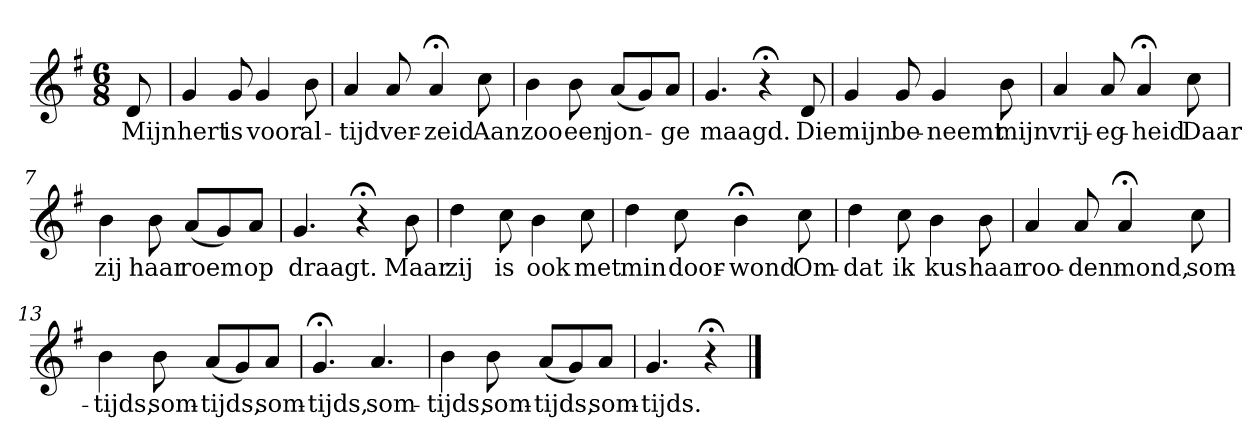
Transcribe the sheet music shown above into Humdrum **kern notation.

**kern	**text
*part1	*part1
*staff1	*staff1
*k[f#]	*
*G:	*
*M6/8	*
*MM120	*
=	=
8d	Mijn
=1	=1
4g	hert
8g	is
4g	voor
8b	al-
=2	=2
4a	-tijd
8a	ver-
4a;<	-zeid
8cc	Aan
=3	=3
4b	zoo
8b	een
(8aL	jon-
8g)	.
8aJ	-ge
=4	=4
4.g	maagd.
4r;<	.
8d	Die
=5	=5
4g	mijn
8g	be-
4g	-neemt
8b	mijn
=6	=6
4a	vrij-
8a	-eg-
4a;<	-heid
8cc	Daar
=7	=7
4b	zij
8b	haar
(8aL	roem
8g)	.
8aJ	op
=8	=8
4.g	draagt.
4r;<	.
8b	Maar
=9	=9
4dd	zij
8cc	is
4b	ook
8cc	met
=10	=10
4dd	min
8cc	door-
4b;<	-wond
8cc	Om-
=11	=11
4dd	-dat
8cc	ik
4b	kus
8b	haar
=12	=12
4a	roo-
8a	-den
4a;<	mond,
8cc	som-
=13	=13
4b	-tijds,
8b	som-
(8aL	-tijds,
8g)	.
8aJ	som-
=14	=14
4.g;<	-tijds,
4.a	som-
=15	=15
4b	-tijds,
8b	som-
(8aL	-tijds,
8g)	.
8aJ	som-
=16	=16
4.g	-tijds.
4r;<	.
==	==
*-	*-
